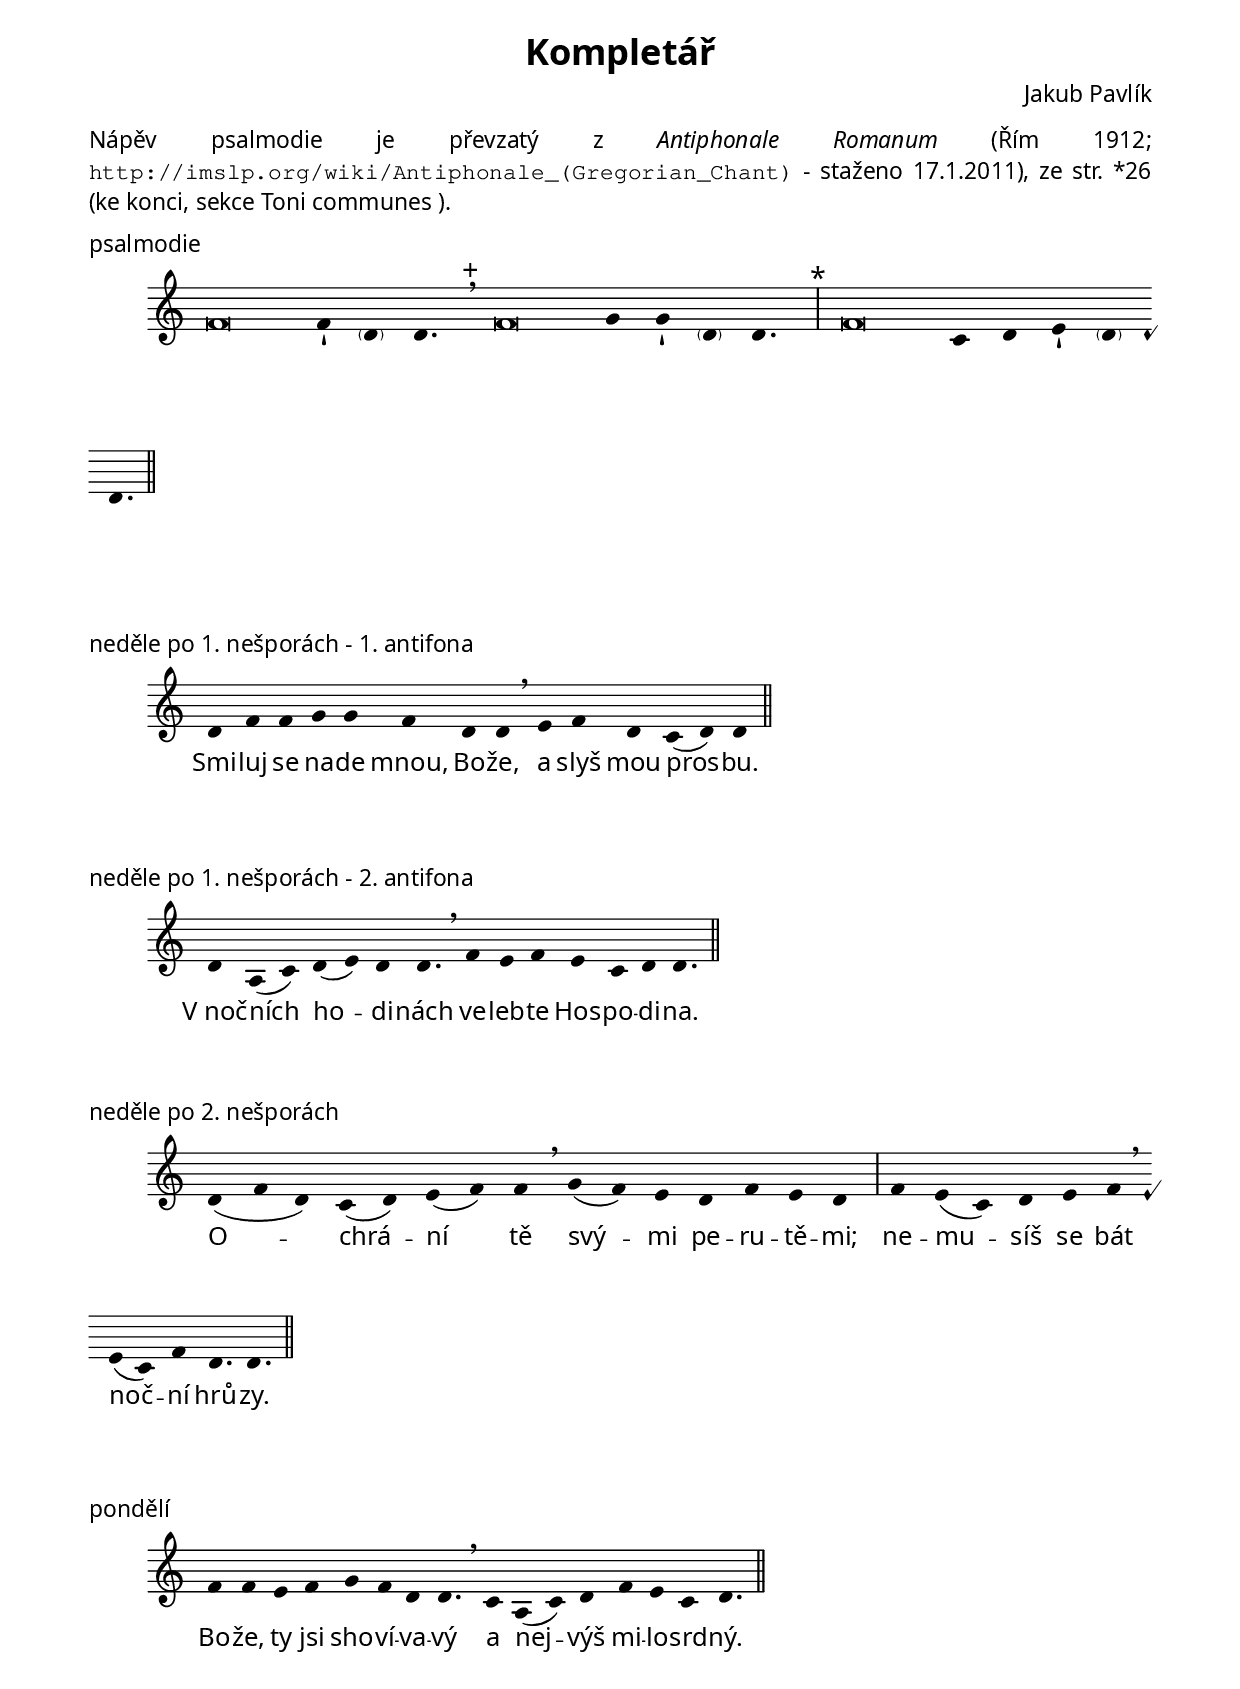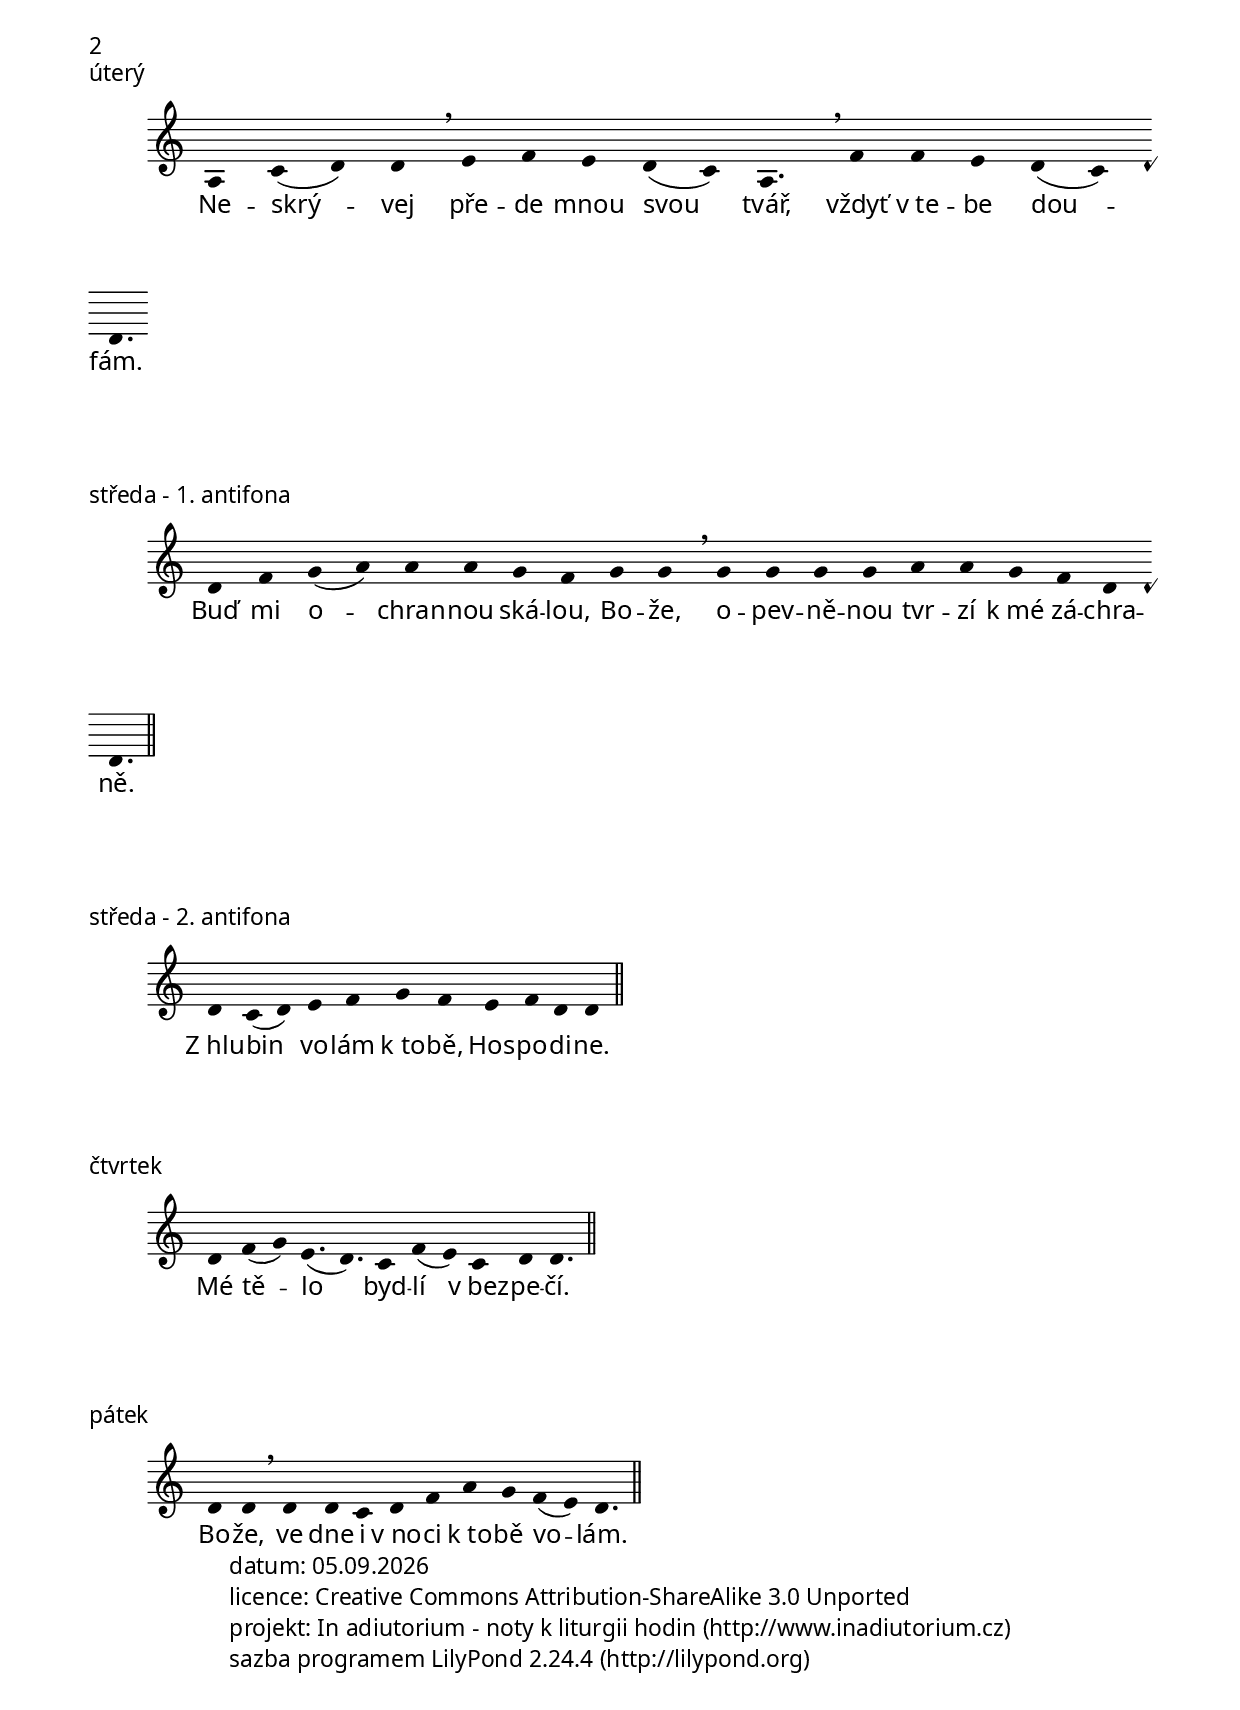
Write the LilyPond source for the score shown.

\version "2.12.3"

\header {
  title = "Kompletář"
  composer = "Jakub Pavlík"
}

\include "spolecne.ly"

\paper {
  ragged-bottom=##f
  ragged-last-bottom=##f
}

\markup {
  \justify {
    Nápěv psalmodie je převzatý z \italic{Antiphonale Romanum} (Řím 1912;
    \typewriter{http://imslp.org/wiki/Antiphonale_(Gregorian_Chant)} - 
    staženo 17.1.2011),
    ze str. *26 (ke konci, sekce "Toni communes").
  }
}

\score {
  \relative c' {
    \choralniRezim
    
    f\breve f4-| \parenthesize d d4. \breathe \mark "+"
    f\breve g4 g-| \parenthesize d d4. \bar "|" \mark "*"
    f\breve c4 d e-| \parenthesize d d4. \bar "||"
  }
  \header {
    piece = "psalmodie"
  }
}

\score {
  \relative c' {
    \choralniRezim

    d4 f f g g f d d \breathe e f d c( d) d \bar "||"
  }
  \addlyrics {
    Smi -- luj se na -- de mnou, Bo -- že, a slyš mou pros -- bu.
  }
  \header {
    piece = "neděle po 1. nešporách - 1. antifona"
  }
}

\score {
  \relative c' {
    \choralniRezim
    d4 a( c) d( e) d d4. \breathe
    f4 e f e c d d4. \bar "||"
  }
  \addlyrics {
    V_noč -- ních ho -- di -- nách ve -- leb -- te Hos -- po -- di -- na.
  }
  \header {
    piece = "neděle po 1. nešporách - 2. antifona"
  }
}

\score {
  \relative c' {
    \choralniRezim
    d4( f d) c( d) e( f) f \breathe
    g( f) e d f e d \bar "|"
    f e( c) d e f \breathe
    e( c) f d4. d4. \bar "||"
  }
  \addlyrics {
    O -- chrá -- ní tě svý -- mi pe -- ru -- tě -- mi;
    ne -- mu -- síš se bát noč -- ní hrů -- zy.
  }
  \header {
    piece = "neděle po 2. nešporách"
  }
}

\score {
  \relative c' {
    \choralniRezim
    f4 f e f g f d d4. \breathe
    c4 a( c) d f e c d4. \bar "||"
  }
  \addlyrics {
    Bo -- že, ty jsi sho -- ví -- va -- vý a nej -- výš mi -- lo -- srd -- ný.
  }
  \header {
    piece = "pondělí"
  }
}

\pageBreak % -----------------------------------------

\score {
  \relative c' {
    \choralniRezim
    a4 c( d) d \breathe
    e f e d( c) a4. \breathe
    f'4 f e d( c) d4.
  }
  \addlyrics {
    Ne -- skrý -- vej pře -- de mnou svou tvář,
    vždyť v_te -- be dou -- fám.
  }
  \header {
    piece = "úterý"
  }
}

\score {
  \relative c' {
    \choralniRezim
    d4 f g( a) a a g f g g \breathe
    g g g g a a g f d4 d4. \bar "||"
  }
  \addlyrics {
    Buď mi o -- chran -- nou ská -- lou, Bo -- že,
    o -- pev -- ně -- nou tvr -- zí k_mé zá -- chra -- ně.
  }
  \header {
    piece = "středa - 1. antifona"
  }
}

\score {
  \relative c' {
    \choralniRezim
    d4 c( d) e f g f e f d d \bar "||"
  }
  \addlyrics {
    Z_hlu -- bin vo -- lám k_to -- bě, Hos -- po -- di -- ne.
  }
  \header {
    piece = "středa - 2. antifona"
  }
}

\score {
  \relative c' {
    \choralniRezim
    d4 f( g) e4.( d) c4 f( e) c d d4. \bar "||"
  }
  \addlyrics {
    Mé tě -- lo byd -- lí v_bez -- pe -- čí.
  }
  \header {
    piece = "čtvrtek"
  }
}

\score {
  \relative c' {
    \choralniRezim
    d4 d \breathe
    d d c d f a g f( e) d4. \bar "||"
  }
  \addlyrics {
    Bo -- že, ve dne i v_no -- ci k_to -- bě vo -- lám.
  }
  \header {
    piece = "pátek"
  }
}

%{

% Tady je nachystana sazba choralniho napevu zalmu a antifony pro dobu
% velikonocni, ale zakomentovana, protoze LilyPond si se sazbou gregorianskeho
% choralu umi jen velmi spatne poradit.

\include "gregorian.ly"

\bookpart {
  \header {
    subtitle = "Doba velikonoční"
  }

  \markup {
    \justify {
      Pro dobu velikonoční přebírám nápěv psalmodie a antifonu beze změny
      z Liber usualis.
    }
  }
  
  \score {
    \new VaticanaVoice = "cantuspsalmi" {
      \relative c' {
        \override Staff.StaffSymbol #'color = #(x11-color 'black)

        \clef "vaticana-do3"
        
        g4 a c c c\accentus \[ \cavum a \] \augmentum a
        \divisioMinima \mark "+"
        
        c c c c d\accentus \[ \cavum c \] \augmentum c
        \divisioMaxima \mark "*"
        
        c c c b c a\accentus \[ \cavum g \] \augmentum g
        \finalis
      }
    }
    \header {
    piece = "psalmodie, modus VIII G"
    }
  }

  \score {
    <<
      \new VaticanaVoice = "cantusantiphonae" {
        \relative c' {
          \override Staff.StaffSymbol #'color = #(x11-color 'black)

          \clef "vaticana-do3"
          
          g g\ictus a \[ g \flexa f \] 
          \divisioMinima
          
          a c \[ b \pes c \] \[ \virga a \inclinatum g \inclinatum f \]
          
          \[ g \pes a \] a \augmentum g4 \augmentum g4
          \finalis
        }
      }
      \new Lyrics \lyricsto "cantusantiphonae" {
        Al -- le -- lú -- ia, al -- le -- lú -- ia, al -- le -- lú -- ia.
      }
    >>
    \header {
      piece = "antifona"
    }
  }
}

%}
